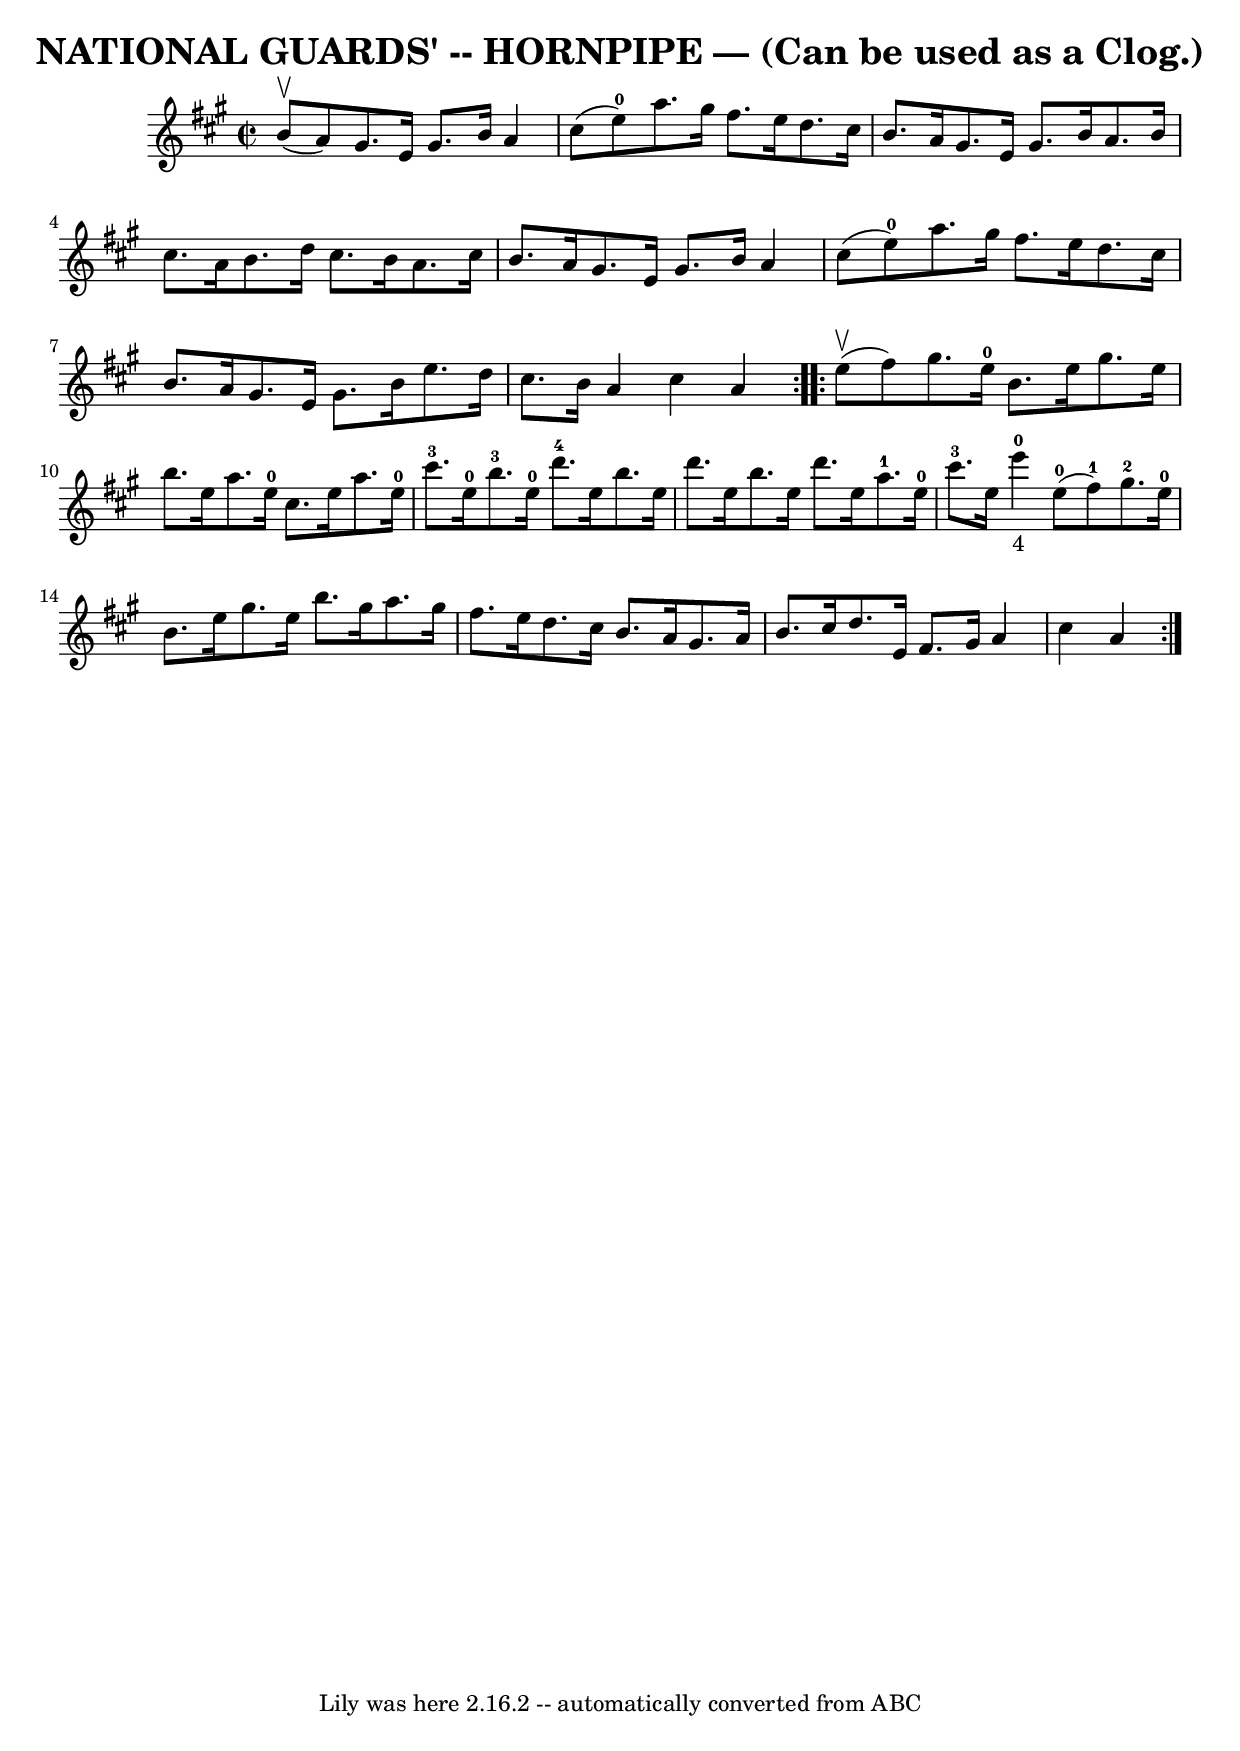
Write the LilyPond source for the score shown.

\version "2.7.40"
\include "Mammoth.ily"
\header {
	book = "Ryan's Mammoth Collection of Fiddle Tunes"
	crossRefNumber = "1"
	footnotes = ""
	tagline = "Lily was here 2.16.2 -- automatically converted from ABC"
	title = "NATIONAL GUARDS' -- HORNPIPE — (Can be used as a Clog.)"
}
voicedefault =  {
\set Score.defaultBarType = "empty"

\repeat volta 2 {
\override Staff.TimeSignature #'style = #'C
 \time 2/2 \key a \major b'8 (^\upbow a'8)       |
 gis'8.    
e'16 gis'8. b'16 a'4 cis''8 (e''8-0)   |
 a''8.    
gis''16 fis''8. e''16 d''8. cis''16 b'8. a'16    |
   
gis'8. e'16 gis'8. b'16 a'8. b'16 cis''8. a'16    |
 
 b'8. d''16 cis''8. b'16 a'8. cis''16 b'8. a'16    
|
     |
 gis'8. e'16 gis'8. b'16 a'4 cis''8 (
e''8-0)   |
 a''8. gis''16 fis''8. e''16 d''8.    
cis''16 b'8. a'16    |
 gis'8. e'16 gis'8. b'16 e''8. 
 d''16 cis''8. b'16    |
 a'4 cis''4 a'4    }     
\repeat volta 2 { e''8 (^\upbow fis''8)       |
 gis''8.    
e''16-0 b'8. e''16 gis''8. e''16 b''8. e''16    |
   
a''8. e''16-0 cis''8. e''16 a''8. e''16-0 cis'''8.-3   
e''16-0       |
 b''8.-3 e''16-0 d'''8.-4 e''16    
b''8. e''16 d'''8. e''16 b''8. e''16 d'''8. e''16    
|
 a''8.-1 e''16-0 cis'''8.-3 e''16 e'''4 
_"4"-0 e''8-0(fis''8-1)   |
     |
 gis''8. 
-2 e''16-0 b'8. e''16 gis''8. e''16 b''8. gis''16    
|
 a''8. gis''16 fis''8. e''16 d''8. cis''16 b'8.    
a'16    |
 gis'8. a'16 b'8. cis''16 d''8. e'16 fis'8. 
 gis'16    |
 a'4 cis''4 a'4    }   
}

\score{
    <<

	\context Staff="default"
	{
	    \voicedefault 
	}

    >>
	\layout {
	}
	\midi {}
}
